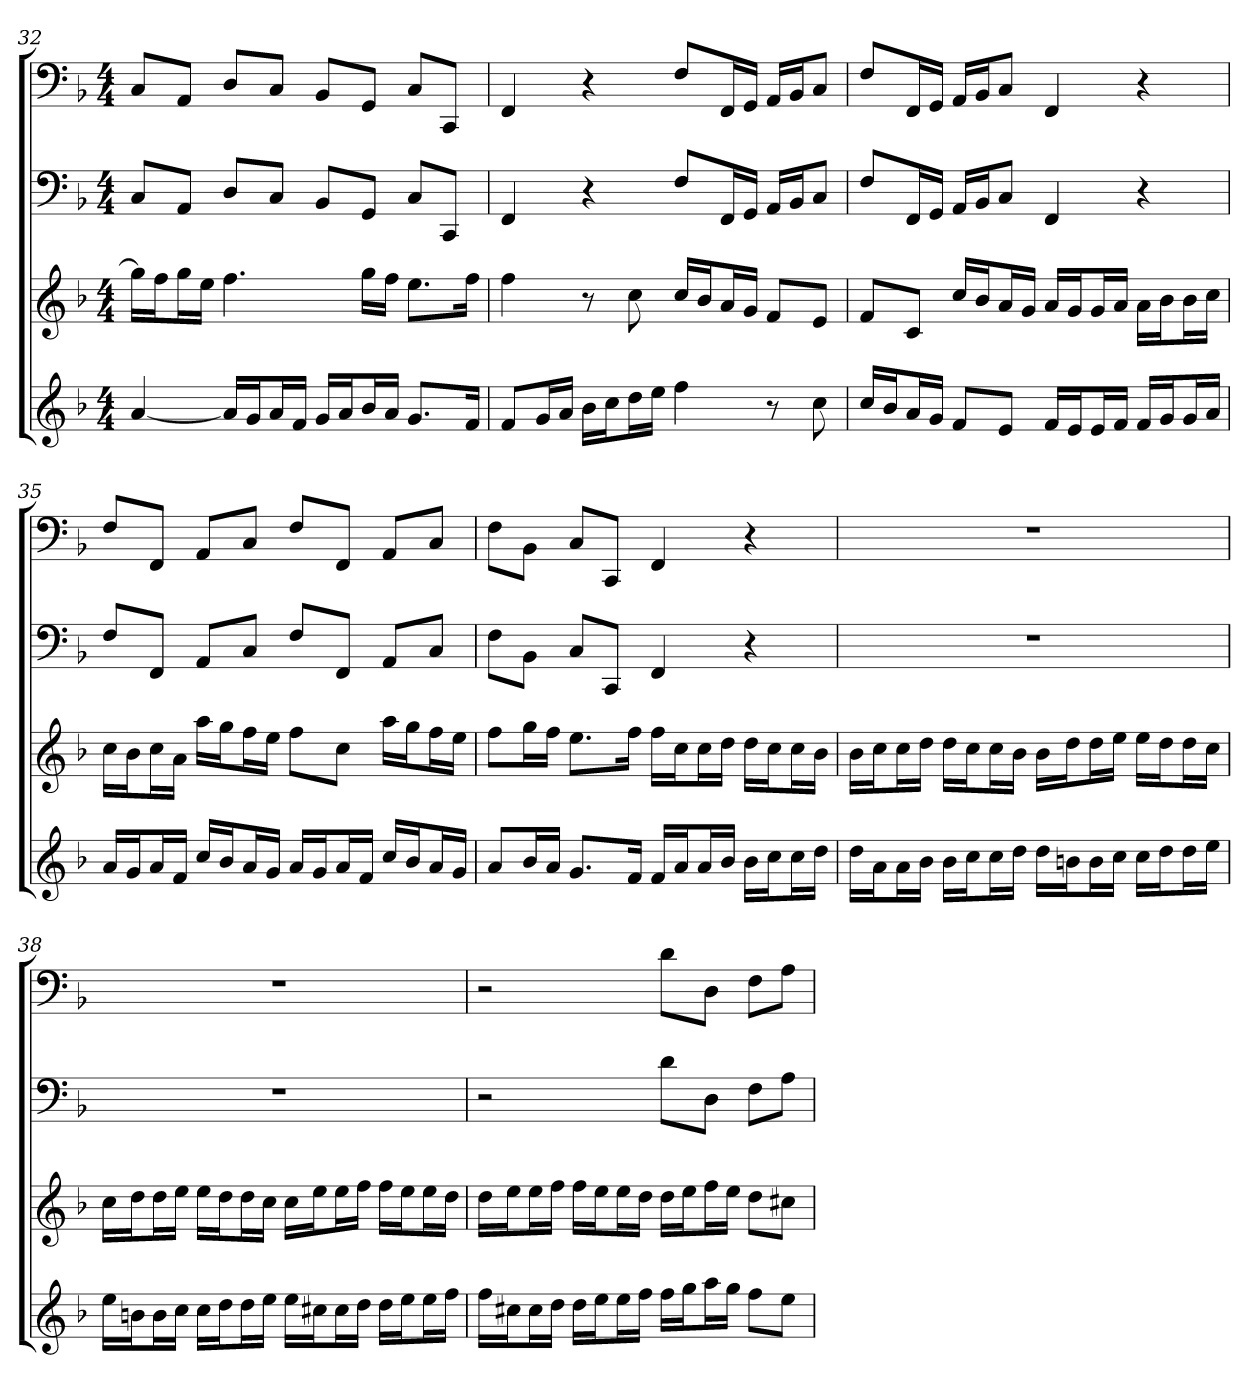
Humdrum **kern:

**kern	**kern	**kern	**kern
*part4	*part3	*part2	*part1
*staff4	*staff3	*staff2	*staff1
*k[b-]	*k[b-]	*k[b-]	*k[b-]
*d:	*d:	*d:	*d:
*M4/4	*M4/4	*M4/4	*M4/4
=32	=32	=32	=32
[4a	16ggLL]	8CL	8CL
.	16ffJ	.	.
.	16ggL	8AAJ	8AAJ
.	16eeJJ	.	.
16aLL]	4.ff	8DL	8DL
16gJ	.	.	.
16aL	.	8CJ	8CJ
16fJJ	.	.	.
16gLL	.	8BB-L	8BB-L
16aJ	.	.	.
16b-L	16ggLL	8GGJ	8GGJ
16aJJ	16ffJJ	.	.
8.gL	8.eeL	8CL	8CL
.	.	8CCJ	8CCJ
16fJk	16ffJk	.	.
=33	=33	=33	=33
8fL	4ff	4FF	4FF
16gL	.	.	.
16aJJ	.	.	.
16b-LL	8r	4r	4r
16ccJ	.	.	.
16ddL	8cc	.	.
16eeJJ	.	.	.
4ff	16ccLL	8FL	8FL
.	16b-J	.	.
.	16aL	16FFL	16FFL
.	16gJJ	16GGJJ	16GGJJ
8r	8fL	16AALL	16AALL
.	.	16BB-J	16BB-J
8cc	8eJ	8CJ	8CJ
=34	=34	=34	=34
16ccLL	8fL	8FL	8FL
16b-J	.	.	.
16aL	8cJ	16FFL	16FFL
16gJJ	.	16GGJJ	16GGJJ
8fL	16ccLL	16AALL	16AALL
.	16b-J	16BB-J	16BB-J
8eJ	16aL	8CJ	8CJ
.	16gJJ	.	.
16fLL	16aLL	4FF	4FF
16eJ	16gJ	.	.
16eL	16gL	.	.
16fJJ	16aJJ	.	.
16fLL	16aLL	4r	4r
16gJ	16b-J	.	.
16gL	16b-L	.	.
16aJJ	16ccJJ	.	.
=35	=35	=35	=35
16aLL	16ccLL	8FL	8FL
16gJ	16b-J	.	.
16aL	16ccL	8FFJ	8FFJ
16fJJ	16aJJ	.	.
16ccLL	16aaLL	8AAL	8AAL
16b-J	16ggJ	.	.
16aL	16ffL	8CJ	8CJ
16gJJ	16eeJJ	.	.
16aLL	8ffL	8FL	8FL
16gJ	.	.	.
16aL	8ccJ	8FFJ	8FFJ
16fJJ	.	.	.
16ccLL	16aaLL	8AAL	8AAL
16b-J	16ggJ	.	.
16aL	16ffL	8CJ	8CJ
16gJJ	16eeJJ	.	.
=36	=36	=36	=36
8aL	8ffL	8FL	8FL
16b-L	16ggL	8BB-J	8BB-J
16aJJ	16ffJJ	.	.
8.gL	8.eeL	8CL	8CL
.	.	8CCJ	8CCJ
16fJk	16ffJk	.	.
16fLL	16ffLL	4FF	4FF
16aJ	16ccJ	.	.
16aL	16ccL	.	.
16b-JJ	16ddJJ	.	.
16b-LL	16ddLL	4r	4r
16ccJ	16ccJ	.	.
16ccL	16ccL	.	.
16ddJJ	16b-JJ	.	.
=37	=37	=37	=37
16ddLL	16b-LL	1r	1r
16aJ	16ccJ	.	.
16aL	16ccL	.	.
16b-JJ	16ddJJ	.	.
16b-LL	16ddLL	.	.
16ccJ	16ccJ	.	.
16ccL	16ccL	.	.
16ddJJ	16b-JJ	.	.
16ddLL	16b-LL	.	.
16bnJ	16ddJ	.	.
16bL	16ddL	.	.
16ccJJ	16eeJJ	.	.
16ccLL	16eeLL	.	.
16ddJ	16ddJ	.	.
16ddL	16ddL	.	.
16eeJJ	16ccJJ	.	.
=38	=38	=38	=38
16eeLL	16ccLL	1r	1r
16bnJ	16ddJ	.	.
16bL	16ddL	.	.
16ccJJ	16eeJJ	.	.
16ccLL	16eeLL	.	.
16ddJ	16ddJ	.	.
16ddL	16ddL	.	.
16eeJJ	16ccJJ	.	.
16eeLL	16ccLL	.	.
16cc#XJ	16eeJ	.	.
16cc#L	16eeL	.	.
16ddJJ	16ffJJ	.	.
16ddLL	16ffLL	.	.
16eeJ	16eeJ	.	.
16eeL	16eeL	.	.
16ffJJ	16ddJJ	.	.
=39	=39	=39	=39
16ffLL	16ddLL	2r	2r
16cc#XJ	16eeJ	.	.
16cc#L	16eeL	.	.
16ddJJ	16ffJJ	.	.
16ddLL	16ffLL	.	.
16eeJ	16eeJ	.	.
16eeL	16eeL	.	.
16ffJJ	16ddJJ	.	.
16ffLL	16ddLL	8dL	8dL
16ggJ	16eeJ	.	.
16aaL	16ffL	8DJ	8DJ
16ggJJ	16eeJJ	.	.
8ffL	8ddL	8FL	8FL
8eeJ	8cc#XJ	8AJ	8AJ
=	=	=	=
*-	*-	*-	*-
